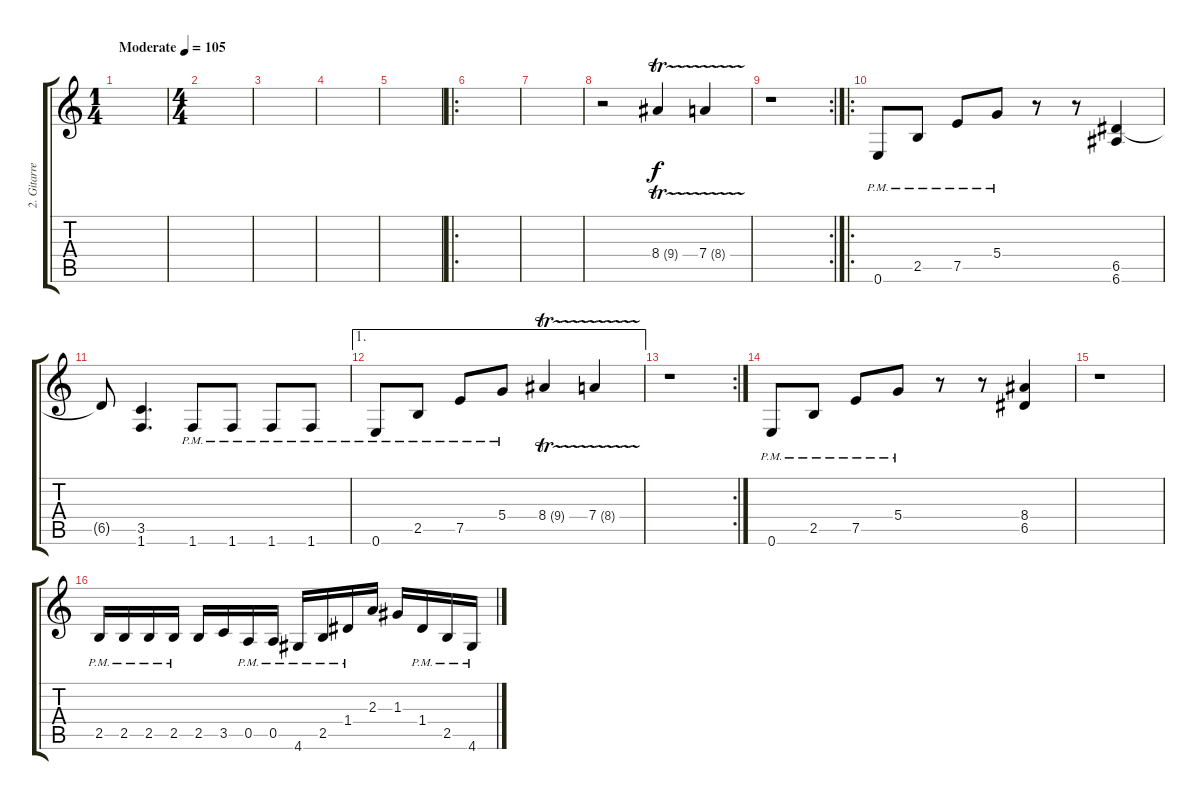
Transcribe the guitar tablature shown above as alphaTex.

\track ("2. Gitarre" "2. Gitarre") {instrument distortionguitar}
\staff {score tabs}
\tuning (E4 B3 G3 D3 A2 E2) {hide}
\ts (1 4)
\tempo (105 "Moderate")
\clef g2
\ks c
|
\ts (4 4)
|
|
|
|
\ro
|
|
r.2 8.4{tr (9 32)}.4 7.4{tr (8 32)}.4 |
\rc 2
r.1 |
\ro
0.6{pm}.8 2.5{pm}.8 7.5{pm}.8 5.4{pm}.8 r.8 r.8 (6.5 6.6).4 |
6.5{t}.8 (3.5 1.6).4{d} 1.6{pm}.8 1.6{pm}.8 1.6{pm}.8 1.6{pm}.8 |
\ae 1
0.6{pm}.8 2.5{pm}.8 7.5{pm}.8 5.4{pm}.8 8.4{tr (9 32)}.4 7.4{tr (8 32)}.4 |
\rc 2
r.1 |
0.6{pm}.8 2.5{pm}.8 7.5{pm}.8 5.4{pm}.8 r.8 r.8 (8.4 6.5).4 |
r.1 |
2.5{pm}.16 2.5{pm}.16 2.5{pm}.16 2.5{pm}.16 2.5.16 3.5.16 0.5{pm}.16 0.5{pm}.16 4.6{pm}.16 2.5{pm}.16 1.4{pm}.16 2.3.16 1.3.16 1.4{pm}.16 2.5{pm}.16 4.6{pm}.16
